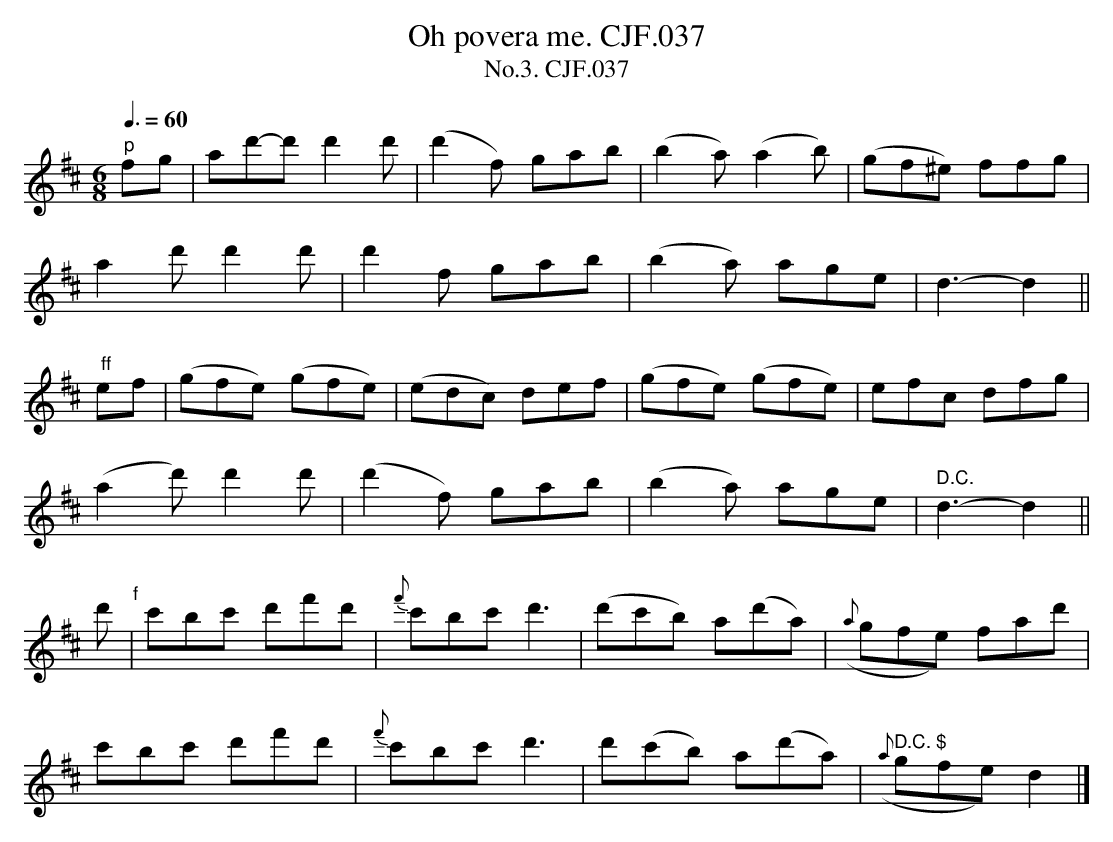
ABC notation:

X:1
T:Oh povera me. CJF.037
T:No.3. CJF.037
M:6/8
L:1/8
Q:3/8=60
K:D
"p"fg|\
ad'-d'd'2d'|(d'2f) gab|(b2a)(a2b)|(gf^e) ffg|
a2d'd'2d'|d'2f gab|(b2a) age|d3-d2||
" ff"ef|(gfe) (gfe)|(edc) def|(gfe) (gfe)|efc dfg|
(a2d') d'2d'|(d'2f) gab|(b2a) age|" D.C."d3-d2||
d'" f"|c'bc' d'f'd'|{f'}c'bc'd'3|\
(d'c'b) a(d'a)|({a}gfe) fad'|
c'bc' d'f'd'|{f'}c'bc'd'3|d'(c'b) a(d'a) |({a}" D.C. $"gfe)d2|]
